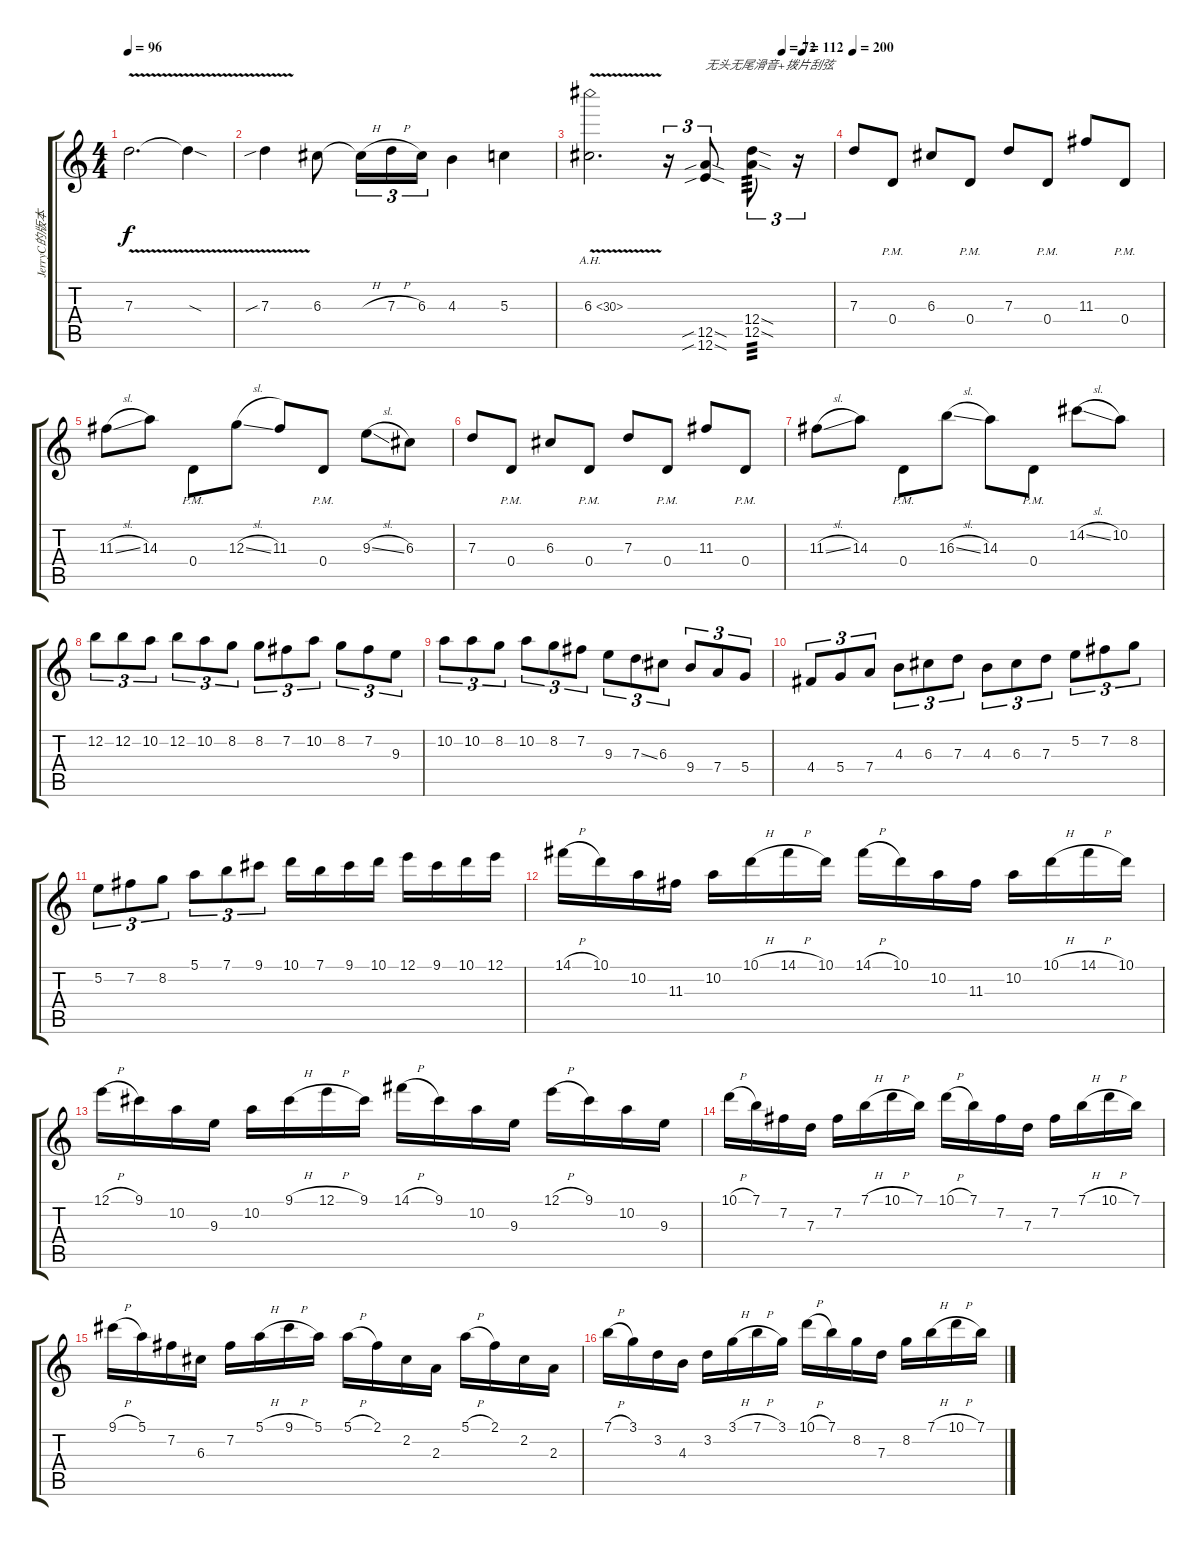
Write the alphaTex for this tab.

\track (" JerryC的版本" " JerryC的版本") {instrument distortionguitar}
\staff {score tabs}
\tuning (E4 B3 G3 D3 A2 E2) {hide}
\ts (4 4)
\tempo 96
\clef g2
\ks c
7.3{v}.2{d dy f} 7.3{sod t}.4 |
7.3{v sib}.4 6.3.8 6.3{h t}.16{tu (3 2)} 7.3{h}.16{tu (3 2)} 6.3.16{tu (3 2)} 4.3.4 5.3.4 |
\tempo (72 0.7916666666666666)
\tempo (112 0.875)
6.3{ah 24 v}.2{d} r.16{tu (3 2)} (12.5{sib sod} 12.6{sib sod}).8{tu (3 2) txt "无头无尾滑音+拨片刮弦"} (12.4{sod} 12.5{sod}).8{tu (3 2) tp 3} r.16{tu (3 2)} |
\tempo 196
\tempo 200
7.3.8 0.4{pm}.8 6.3.8 0.4{pm}.8 7.3.8 0.4{pm}.8 11.3.8 0.4{pm}.8 |
11.3{sl}.8 14.3.8 0.4{pm}.8 12.3{sl}.8 11.3.8 0.4{pm}.8 9.3{sl}.8 6.3.8 |
7.3.8 0.4{pm}.8 6.3.8 0.4{pm}.8 7.3.8 0.4{pm}.8 11.3.8 0.4{pm}.8 |
11.3{sl}.8 14.3.8 0.4{pm}.8 16.3{sl}.8 14.3.8 0.4{pm}.8 14.2{sl}.8 10.2.8 |
12.2.8{tu (3 2)} 12.2.8{tu (3 2)} 10.2.8{tu (3 2)} 12.2.8{tu (3 2)} 10.2.8{tu (3 2)} 8.2.8{tu (3 2)} 8.2.8{tu (3 2)} 7.2.8{tu (3 2)} 10.2.8{tu (3 2)} 8.2.8{tu (3 2)} 7.2.8{tu (3 2)} 9.3.8{tu (3 2)} |
10.2.8{tu (3 2)} 10.2.8{tu (3 2)} 8.2.8{tu (3 2)} 10.2.8{tu (3 2)} 8.2.8{tu (3 2)} 7.2.8{tu (3 2)} 9.3.8{tu (3 2)} 7.3{ss}.8{tu (3 2)} 6.3.8{tu (3 2)} 9.4.8{tu (3 2)} 7.4.8{tu (3 2)} 5.4.8{tu (3 2)} |
4.4.8{tu (3 2)} 5.4.8{tu (3 2)} 7.4.8{tu (3 2)} 4.3.8{tu (3 2)} 6.3.8{tu (3 2)} 7.3.8{tu (3 2)} 4.3.8{tu (3 2)} 6.3.8{tu (3 2)} 7.3.8{tu (3 2)} 5.2.8{tu (3 2)} 7.2.8{tu (3 2)} 8.2.8{tu (3 2)} |
5.2.8{tu (3 2)} 7.2.8{tu (3 2)} 8.2.8{tu (3 2)} 5.1.8{tu (3 2)} 7.1.8{tu (3 2)} 9.1.8{tu (3 2)} 10.1.16 7.1.16 9.1.16 10.1.16 12.1.16 9.1.16 10.1.16 12.1.16 |
14.1{h}.16 10.1.16 10.2.16 11.3.16 10.2.16 10.1{h}.16 14.1{h}.16 10.1.16 14.1{h}.16 10.1.16 10.2.16 11.3.16 10.2.16 10.1{h}.16 14.1{h}.16 10.1.16 |
12.1{h}.16 9.1.16 10.2.16 9.3.16 10.2.16 9.1{h}.16 12.1{h}.16 9.1.16 14.1{h}.16 9.1.16 10.2.16 9.3.16 12.1{h}.16 9.1.16 10.2.16 9.3.16 |
10.1{h}.16 7.1.16 7.2.16 7.3.16 7.2.16 7.1{h}.16 10.1{h}.16 7.1.16 10.1{h}.16 7.1.16 7.2.16 7.3.16 7.2.16 7.1{h}.16 10.1{h}.16 7.1.16 |
9.1{h}.16 5.1.16 7.2.16 6.3.16 7.2.16 5.1{h}.16 9.1{h}.16 5.1.16 5.1{h}.16 2.1.16 2.2.16 2.3.16 5.1{h}.16 2.1.16 2.2.16 2.3.16 |
7.1{h}.16 3.1.16 3.2.16 4.3.16 3.2.16 3.1{h}.16 7.1{h}.16 3.1.16 10.1{h}.16 7.1.16 8.2.16 7.3.16 8.2.16 7.1{h}.16 10.1{h}.16 7.1.16
